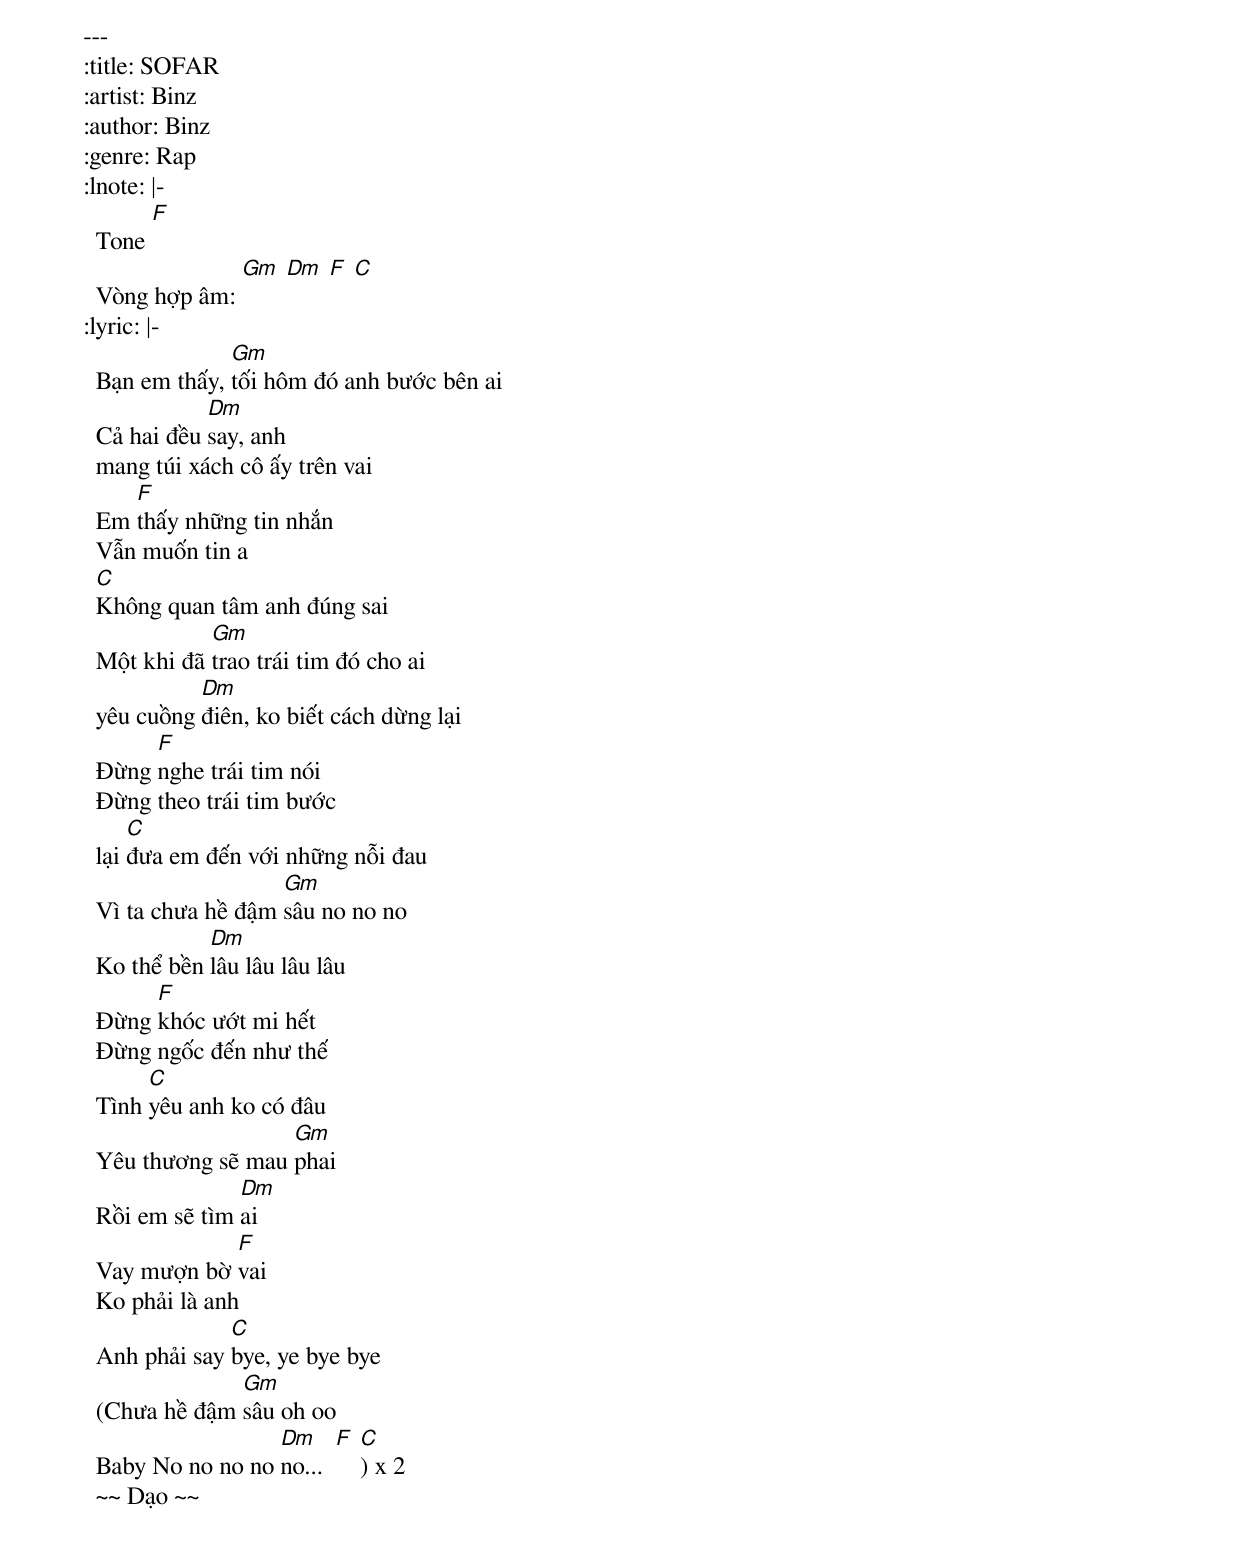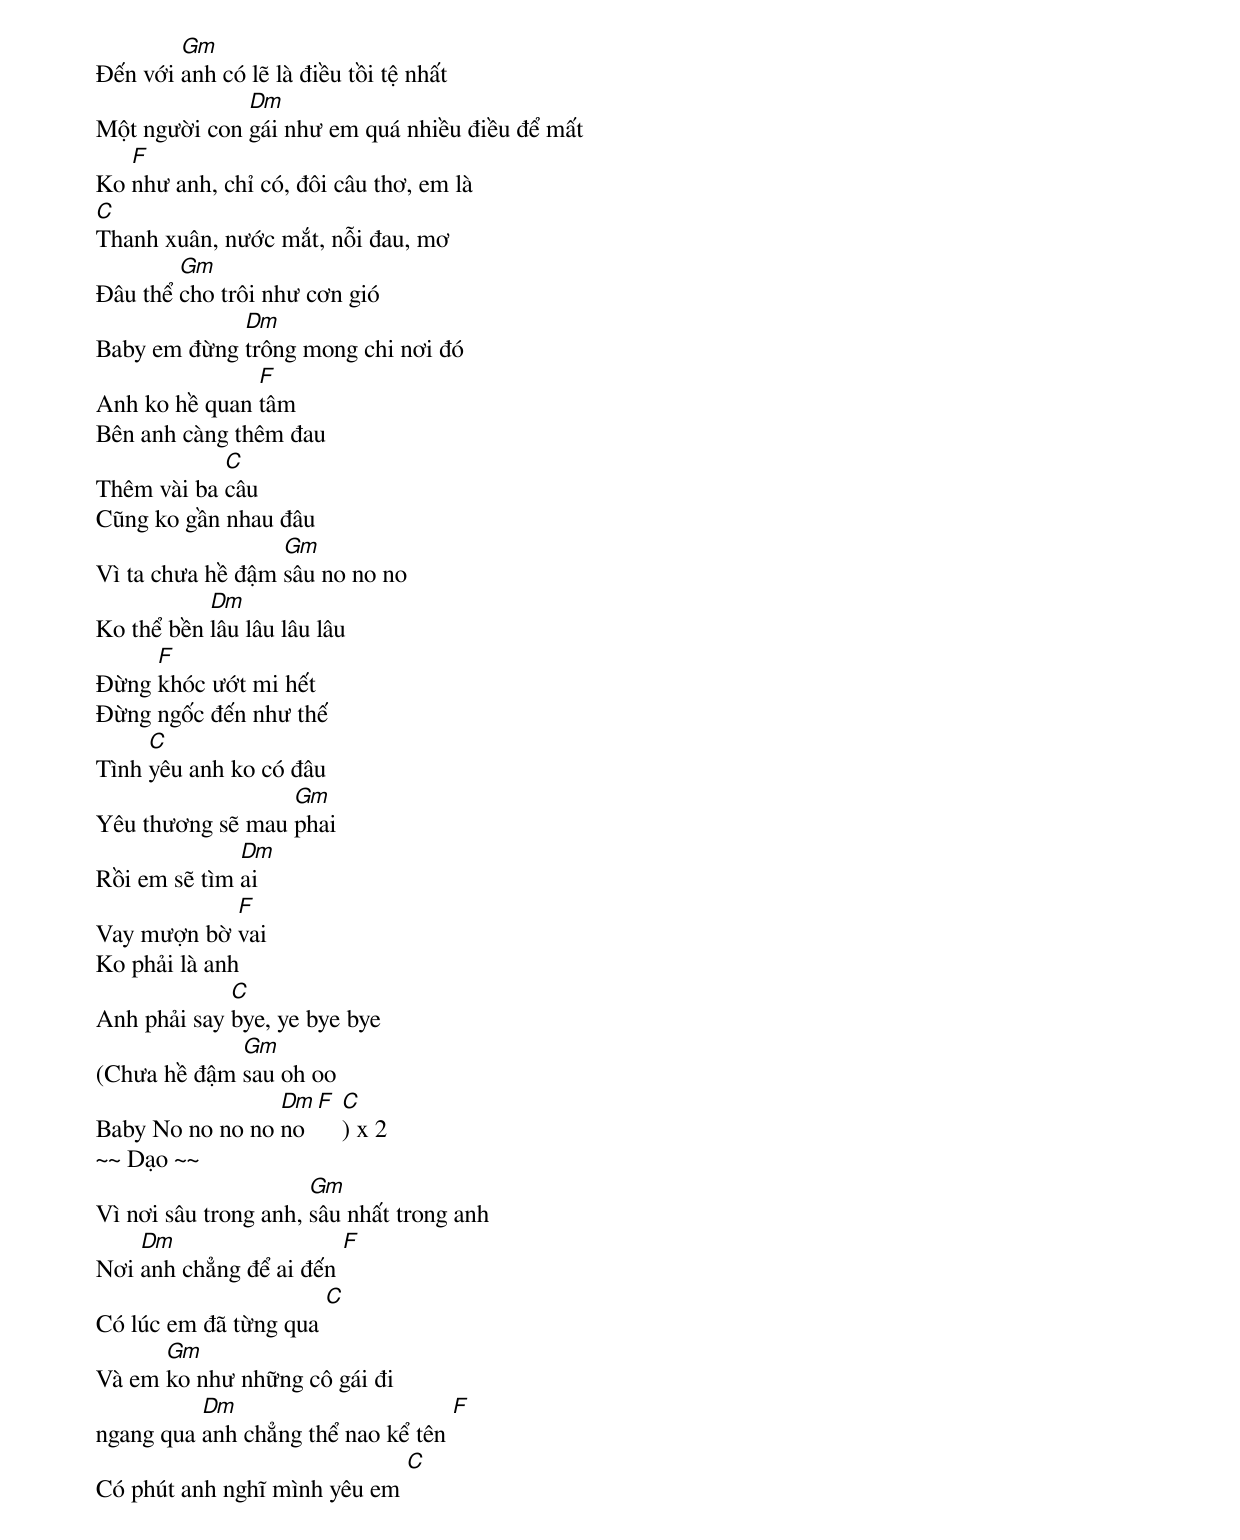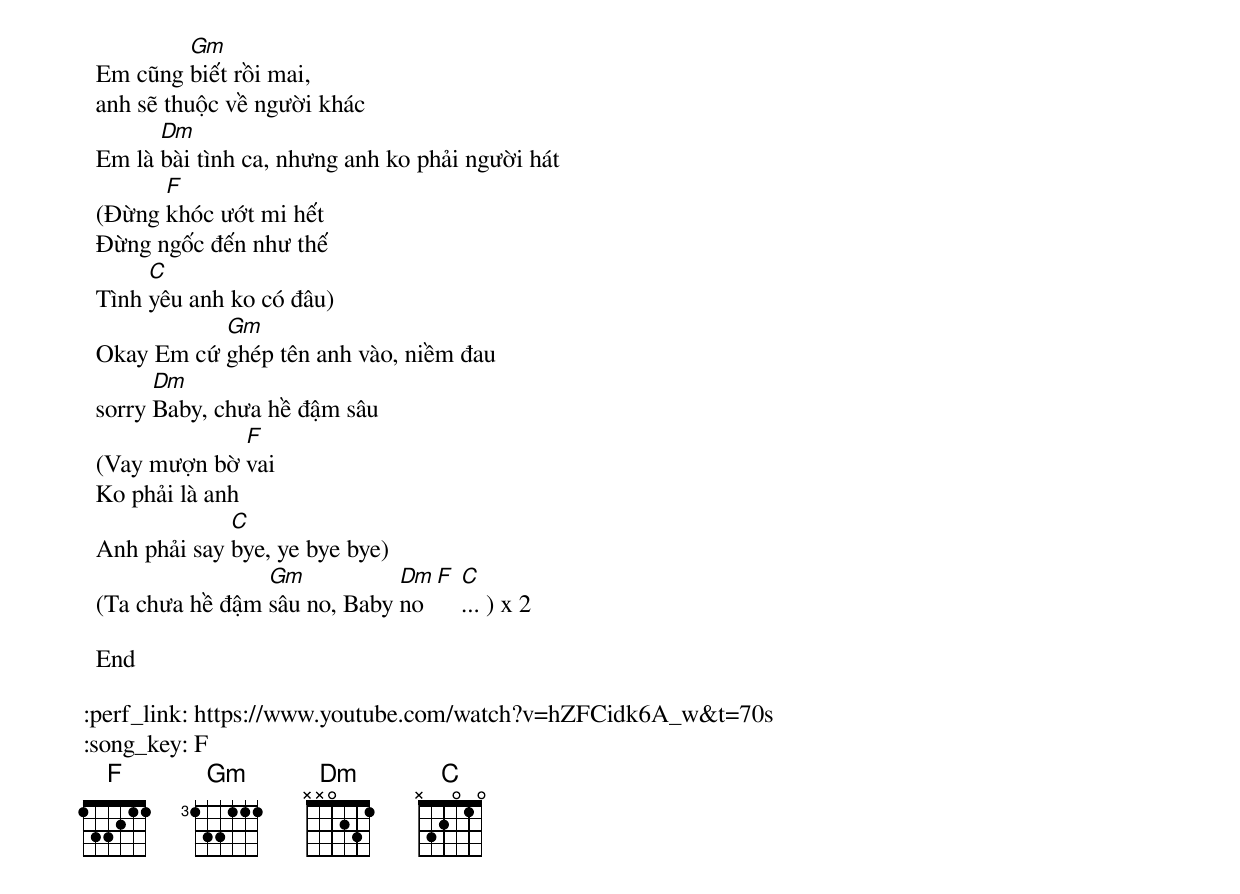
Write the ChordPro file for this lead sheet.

---
:title: SOFAR
:artist: Binz
:author: Binz
:genre: Rap
:lnote: |-
  Tone [F]
  Vòng hợp âm: [Gm] [Dm] [F] [C]
:lyric: |-
  Bạn em thấy, [Gm]tối hôm đó anh bước bên ai
  Cả hai đều [Dm]say, anh
  mang túi xách cô ấy trên vai
  Em [F]thấy những tin nhắn
  Vẫn muốn tin a
  [C]Không quan tâm anh đúng sai
  Một khi đã [Gm]trao trái tim đó cho ai
  yêu cuồng [Dm]điên, ko biết cách dừng lại
  Đừng [F]nghe trái tim nói
  Đừng theo trái tim bước
  lại [C]đưa em đến với những nỗi đau
  Vì ta chưa hề đậm [Gm]sâu no no no
  Ko thể bền [Dm]lâu lâu lâu lâu
  Đừng [F]khóc ướt mi hết
  Đừng ngốc đến như thế
  Tình [C]yêu anh ko có đâu
  Yêu thương sẽ mau [Gm]phai
  Rồi em sẽ tìm [Dm]ai
  Vay mượn bờ [F]vai
  Ko phải là anh
  Anh phải say [C]bye, ye bye bye
  (Chưa hề đậm [Gm]sâu oh oo
  Baby No no no no [Dm]no...  [F] [C]) x 2
  ~~ Dạo ~~
  Đến với [Gm]anh có lẽ là điều tồi tệ nhất
  Một người con [Dm]gái như em quá nhiều điều để mất
  Ko [F]như anh, chỉ có, đôi câu thơ, em là
  [C]Thanh xuân, nước mắt, nỗi đau, mơ
  Đâu thể [Gm]cho trôi như cơn gió
  Baby em đừng [Dm]trông mong chi nơi đó
  Anh ko hề quan [F]tâm
  Bên anh càng thêm đau
  Thêm vài ba [C]câu
  Cũng ko gần nhau đâu
  Vì ta chưa hề đậm [Gm]sâu no no no
  Ko thể bền [Dm]lâu lâu lâu lâu
  Đừng [F]khóc ướt mi hết
  Đừng ngốc đến như thế
  Tình [C]yêu anh ko có đâu
  Yêu thương sẽ mau [Gm]phai
  Rồi em sẽ tìm [Dm]ai
  Vay mượn bờ [F]vai
  Ko phải là anh
  Anh phải say [C]bye, ye bye bye
  (Chưa hề đậm [Gm]sau oh oo
  Baby No no no no [Dm]no  [F] [C]) x 2
  ~~ Dạo ~~
  Vì nơi sâu trong anh, [Gm]sâu nhất trong anh
  Nơi [Dm]anh chẳng để ai đến [F]
  Có lúc em đã từng qua [C]
  Và em [Gm]ko như những cô gái đi
  ngang qua [Dm]anh chẳng thể nao kể tên [F]
  Có phút anh nghĩ mình yêu em [C]
  Em cũng [Gm]biết rồi mai,
  anh sẽ thuộc về người khác
  Em là [Dm]bài tình ca, nhưng anh ko phải người hát
  (Đừng [F]khóc ướt mi hết
  Đừng ngốc đến như thế
  Tình [C]yêu anh ko có đâu)
  Okay Em cứ [Gm]ghép tên anh vào, niềm đau
  sorry [Dm]Baby, chưa hề đậm sâu
  (Vay mượn bờ [F]vai
  Ko phải là anh
  Anh phải say [C]bye, ye bye bye)
  (Ta chưa hề đậm [Gm]sâu no, Baby [Dm]no [F] [C]... ) x 2

  End

:perf_link: https://www.youtube.com/watch?v=hZFCidk6A_w&t=70s
:song_key: F
